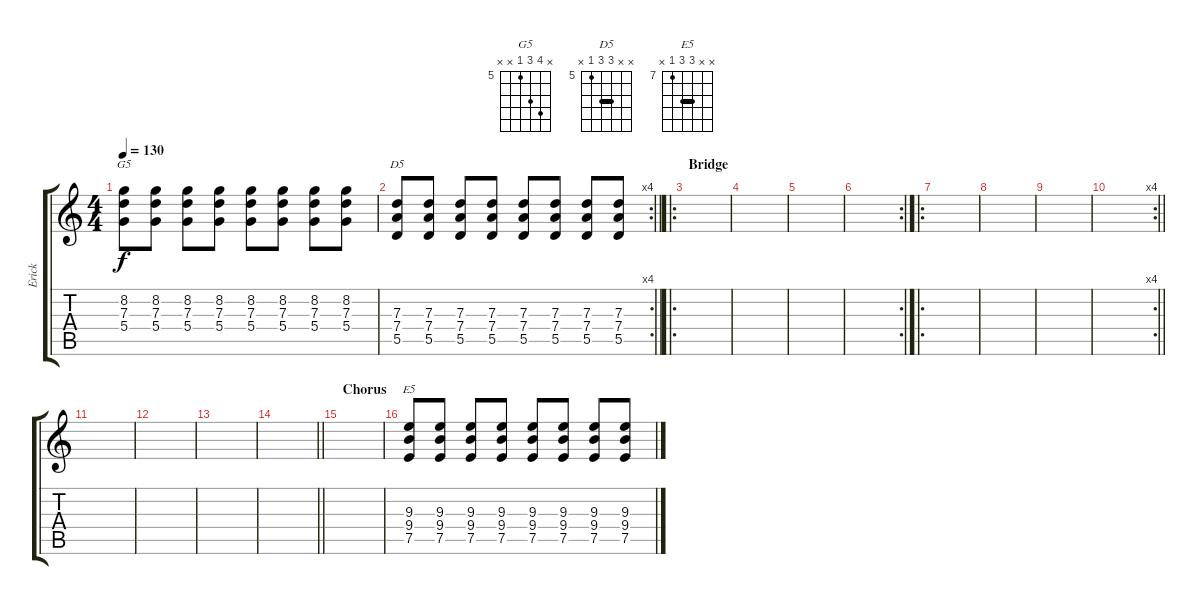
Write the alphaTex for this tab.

\track ("Erick" "Erick") {instrument overdrivenguitar}
\staff {score tabs}
\tuning (E4 B3 G3 D3 A2 E2) {hide}
\chord ("G5" x 8 7 5 x x) {firstfret 5}
\chord ("D5" x x 7 7 5 x) {firstfret 5 barre 7}
\chord ("E5" x x 9 9 7 x) {firstfret 7 barre 9}
\ts (4 4)
\tempo 130
\clef g2
\ks c
(8.2 7.3 5.4).8{ch "G5" dy f} (8.2 7.3 5.4).8 (8.2 7.3 5.4).8 (8.2 7.3 5.4).8 (8.2 7.3 5.4).8 (8.2 7.3 5.4).8 (8.2 7.3 5.4).8 (8.2 7.3 5.4).8 |
\rc 4
\barLineRight lightlight
(7.3 7.4 5.5).8{ch "D5"} (7.3 7.4 5.5).8 (7.3 7.4 5.5).8 (7.3 7.4 5.5).8 (7.3 7.4 5.5).8 (7.3 7.4 5.5).8 (7.3 7.4 5.5).8 (7.3 7.4 5.5).8 |
\ro
\section ("" "Bridge")
|
|
|
\rc 2
|
\ro
|
|
|
\rc 4
\barLineRight lightlight
|
|
|
|
\barLineRight lightlight
|
\section ("" "Chorus")
|
(9.3 9.4 7.5).8{ch "E5"} (9.3 9.4 7.5).8 (9.3 9.4 7.5).8 (9.3 9.4 7.5).8 (9.3 9.4 7.5).8 (9.3 9.4 7.5).8 (9.3 9.4 7.5).8 (9.3 9.4 7.5).8
